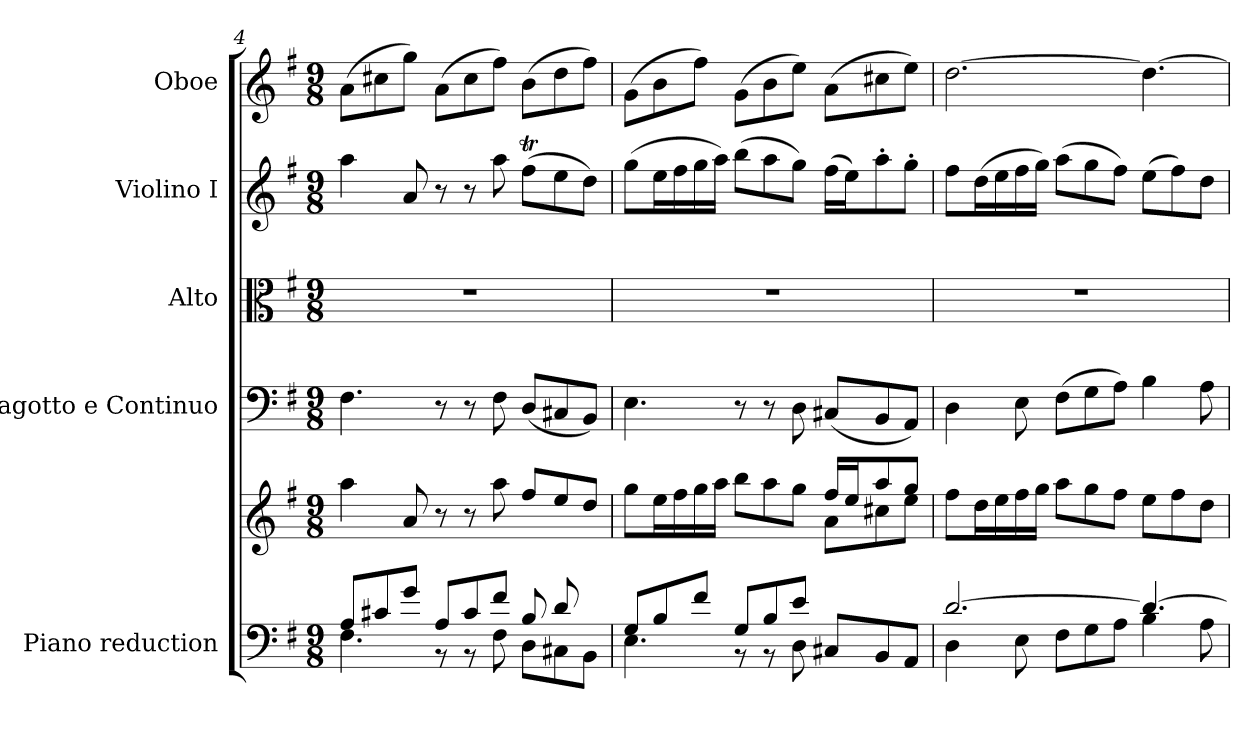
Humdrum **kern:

**kern	**kern	**kern	**kern	**kern	**kern
*part5	*part5	*part4	*part3	*part2	*part1
*staff6	*staff5	*staff4	*staff3	*staff2	*staff1
*I"Piano reduction	*	*I"Fagotto e Continuo	*I"Alto	*I"Violino I	*I"Oboe
*I'Pno	*	*	*	*	*I'Ob
*clefF4	*clefG2	*clefF4	*clefC3	*clefG2	*clefG2
*k[f#]	*k[f#]	*k[f#]	*k[f#]	*k[f#]	*k[f#]
*M9/8	*M9/8	*M9/8	*M9/8	*M9/8	*M9/8
=4	=4	=4	=4	=4	=4
*^	*^	*	*	*	*
8A/L	4.F#\	4aa\	1ryy	4.F#\	8%9r	4aa\	(>8a\L
8c#X/	.	.	.	.	.	.	8cc#X\
8g/J	.	8a/	.	.	.	8a/	8gg\J)
8A/L	8r	8r	.	8r	.	8r	(>8a\L
8c#/	8r	8r	.	8r	.	8r	8cc#\
8f#/J	8F#\	8aa\	.	8F#\	.	8aa\	8ff#\J)
8B/L	8D\L	8ff#/L	.	(<8D/L	.	(>8ff#t\L	(>8b\L
8d/	8C#X\	8ee/	.	8C#X/	.	8ee\	8dd\
8ryy	8BB\J	8dd/J	8f#\J	8BB/J)	.	8dd\J)	8ff#\J)
!!LO:LB:g=z
=5	=5	=5	=5	=5	=5	=5	=5
8G/L	4.E\	8gg\L	2.ryy	4.E\	8%9r	(>8gg\L	(>8g\L
8B/	.	16ee\L	.	.	.	16ee\L	8b\
.	.	16ff#\	.	.	.	16ff#\	.
8f#/J	.	16gg\	.	.	.	16gg\	8ff#\J)
.	.	16aa\JJ	.	.	.	16aa\JJ)	.
8G/L	8r	8bb\L	.	8r	.	(>8bb\L	(>8g\L
8B/	8r	8aa\	.	8r	.	8aa\	8b\
8e/J	8D\	8gg\J	.	8D\	.	8gg\J)	8ee\J)
4.ryy	8C#X/L	16ff#/LL	8a\L	(<8C#X/L	.	(>16ff#\LL	(>8a\L
.	.	16ee/J	.	.	.	16ee\J)	.
.	8BB/	8aa/	8cc#X\	8BB/	.	8aa'\	8cc#X\
.	8AA/J	8gg/J	8ee\J	8AA/J)	.	8gg'\J	8ee\J)
*	*	*v	*v	*	*	*	*
=6	=6	=6	=6	=6	=6	=6
[2.d/	4D\	8ff#\L	4D\	8%9r	8ff#\L	[2.dd\
.	.	16dd\L	.	.	(>16dd\L	.
.	.	16ee\	.	.	16ee\	.
.	8E\	16ff#\	8E\	.	16ff#\	.
.	.	16gg\JJ	.	.	16gg\JJ)	.
.	8F#\L	8aa\L	(>8F#\L	.	(>8aa\L	.
.	8G\	8gg\	8G\	.	8gg\	.
.	8A\J	8ff#\J	8A\J)	.	8ff#\J)	.
4.d/_	4B\	8ee\L	4B\	.	(>8ee\L	4.dd\_
.	.	8ff#\	.	.	8ff#\)	.
.	8A\	8dd\J	8A\	.	8dd\J	.
*v	*v	*	*	*	*	*
=	=	=	=	=	=
*-	*-	*-	*-	*-	*-
